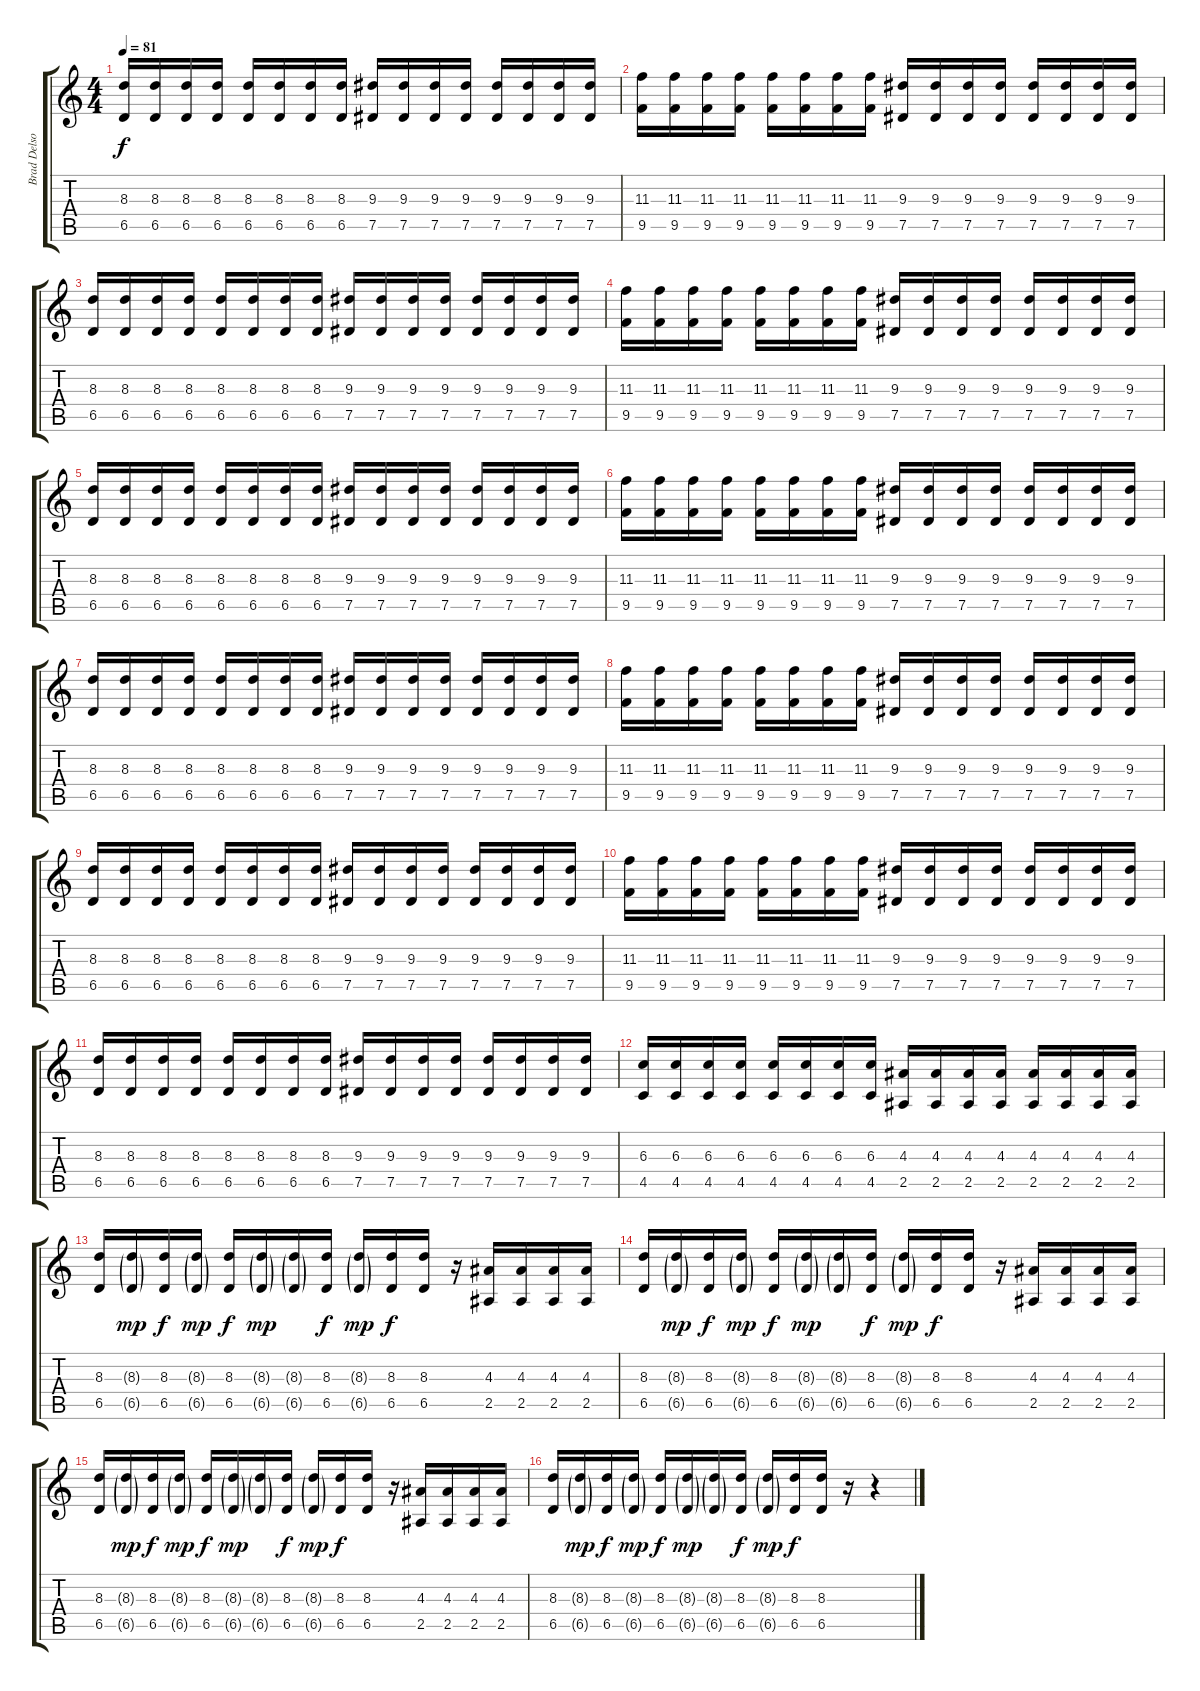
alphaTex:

\track ("Brad Delson - Guitar 2" "Brad Delso") {instrument distortionguitar}
\staff {score tabs}
\tuning (Eb4 Bb3 Gb3 Db3 Ab2 Eb2) {hide}
\ts (4 4)
\tempo 81
\clef g2
\ks c
(8.3 6.5).16{dy f instrument distortionguitar} (8.3 6.5).16 (8.3 6.5).16 (8.3 6.5).16 (8.3 6.5).16 (8.3 6.5).16 (8.3 6.5).16 (8.3 6.5).16 (9.3 7.5).16 (9.3 7.5).16 (9.3 7.5).16 (9.3 7.5).16 (9.3 7.5).16 (9.3 7.5).16 (9.3 7.5).16 (9.3 7.5).16 |
(11.3 9.5).16 (11.3 9.5).16 (11.3 9.5).16 (11.3 9.5).16 (11.3 9.5).16 (11.3 9.5).16 (11.3 9.5).16 (11.3 9.5).16 (9.3 7.5).16 (9.3 7.5).16 (9.3 7.5).16 (9.3 7.5).16 (9.3 7.5).16 (9.3 7.5).16 (9.3 7.5).16 (9.3 7.5).16 |
(8.3 6.5).16{instrument distortionguitar} (8.3 6.5).16 (8.3 6.5).16 (8.3 6.5).16 (8.3 6.5).16 (8.3 6.5).16 (8.3 6.5).16 (8.3 6.5).16 (9.3 7.5).16 (9.3 7.5).16 (9.3 7.5).16 (9.3 7.5).16 (9.3 7.5).16 (9.3 7.5).16 (9.3 7.5).16 (9.3 7.5).16 |
(11.3 9.5).16 (11.3 9.5).16 (11.3 9.5).16 (11.3 9.5).16 (11.3 9.5).16 (11.3 9.5).16 (11.3 9.5).16 (11.3 9.5).16 (9.3 7.5).16 (9.3 7.5).16 (9.3 7.5).16 (9.3 7.5).16 (9.3 7.5).16 (9.3 7.5).16 (9.3 7.5).16 (9.3 7.5).16 |
(8.3 6.5).16{instrument distortionguitar} (8.3 6.5).16 (8.3 6.5).16 (8.3 6.5).16 (8.3 6.5).16 (8.3 6.5).16 (8.3 6.5).16 (8.3 6.5).16 (9.3 7.5).16 (9.3 7.5).16 (9.3 7.5).16 (9.3 7.5).16 (9.3 7.5).16 (9.3 7.5).16 (9.3 7.5).16 (9.3 7.5).16 |
(11.3 9.5).16 (11.3 9.5).16 (11.3 9.5).16 (11.3 9.5).16 (11.3 9.5).16 (11.3 9.5).16 (11.3 9.5).16 (11.3 9.5).16 (9.3 7.5).16 (9.3 7.5).16 (9.3 7.5).16 (9.3 7.5).16 (9.3 7.5).16 (9.3 7.5).16 (9.3 7.5).16 (9.3 7.5).16 |
(8.3 6.5).16 (8.3 6.5).16 (8.3 6.5).16 (8.3 6.5).16 (8.3 6.5).16 (8.3 6.5).16 (8.3 6.5).16 (8.3 6.5).16 (9.3 7.5).16 (9.3 7.5).16 (9.3 7.5).16 (9.3 7.5).16 (9.3 7.5).16 (9.3 7.5).16 (9.3 7.5).16 (9.3 7.5).16 |
(11.3 9.5).16 (11.3 9.5).16 (11.3 9.5).16 (11.3 9.5).16 (11.3 9.5).16 (11.3 9.5).16 (11.3 9.5).16 (11.3 9.5).16 (9.3 7.5).16 (9.3 7.5).16 (9.3 7.5).16 (9.3 7.5).16 (9.3 7.5).16 (9.3 7.5).16 (9.3 7.5).16 (9.3 7.5).16 |
(8.3 6.5).16 (8.3 6.5).16 (8.3 6.5).16 (8.3 6.5).16 (8.3 6.5).16 (8.3 6.5).16 (8.3 6.5).16 (8.3 6.5).16 (9.3 7.5).16 (9.3 7.5).16 (9.3 7.5).16 (9.3 7.5).16 (9.3 7.5).16 (9.3 7.5).16 (9.3 7.5).16 (9.3 7.5).16 |
(11.3 9.5).16 (11.3 9.5).16 (11.3 9.5).16 (11.3 9.5).16 (11.3 9.5).16 (11.3 9.5).16 (11.3 9.5).16 (11.3 9.5).16 (9.3 7.5).16 (9.3 7.5).16 (9.3 7.5).16 (9.3 7.5).16 (9.3 7.5).16 (9.3 7.5).16 (9.3 7.5).16 (9.3 7.5).16 |
(8.3 6.5).16 (8.3 6.5).16 (8.3 6.5).16 (8.3 6.5).16 (8.3 6.5).16 (8.3 6.5).16 (8.3 6.5).16 (8.3 6.5).16 (9.3 7.5).16 (9.3 7.5).16 (9.3 7.5).16 (9.3 7.5).16 (9.3 7.5).16 (9.3 7.5).16 (9.3 7.5).16 (9.3 7.5).16 |
(6.3 4.5).16 (6.3 4.5).16 (6.3 4.5).16 (6.3 4.5).16 (6.3 4.5).16 (6.3 4.5).16 (6.3 4.5).16 (6.3 4.5).16 (4.3 2.5).16 (4.3 2.5).16 (4.3 2.5).16 (4.3 2.5).16 (4.3 2.5).16 (4.3 2.5).16 (4.3 2.5).16 (4.3 2.5).16 |
(8.3 6.5).16 (8.3{g} 6.5{g}).16{dy mp} (8.3 6.5).16{dy f} (8.3{g} 6.5{g}).16{dy mp} (8.3 6.5).16{dy f} (8.3{g} 6.5{g}).16{dy mp} (8.3{g} 6.5{g}).16 (8.3 6.5).16{dy f} (8.3{g} 6.5{g}).16{dy mp} (8.3 6.5).16{dy f} (8.3 6.5).16 r.16 (4.3 2.5).16 (4.3 2.5).16 (4.3 2.5).16 (4.3 2.5).16 |
(8.3 6.5).16 (8.3{g} 6.5{g}).16{dy mp} (8.3 6.5).16{dy f} (8.3{g} 6.5{g}).16{dy mp} (8.3 6.5).16{dy f} (8.3{g} 6.5{g}).16{dy mp} (8.3{g} 6.5{g}).16 (8.3 6.5).16{dy f} (8.3{g} 6.5{g}).16{dy mp} (8.3 6.5).16{dy f} (8.3 6.5).16 r.16 (4.3 2.5).16 (4.3 2.5).16 (4.3 2.5).16 (4.3 2.5).16 |
(8.3 6.5).16 (8.3{g} 6.5{g}).16{dy mp} (8.3 6.5).16{dy f} (8.3{g} 6.5{g}).16{dy mp} (8.3 6.5).16{dy f} (8.3{g} 6.5{g}).16{dy mp} (8.3{g} 6.5{g}).16 (8.3 6.5).16{dy f} (8.3{g} 6.5{g}).16{dy mp} (8.3 6.5).16{dy f} (8.3 6.5).16 r.16 (4.3 2.5).16 (4.3 2.5).16 (4.3 2.5).16 (4.3 2.5).16 |
(8.3 6.5).16 (8.3{g} 6.5{g}).16{dy mp} (8.3 6.5).16{dy f} (8.3{g} 6.5{g}).16{dy mp} (8.3 6.5).16{dy f} (8.3{g} 6.5{g}).16{dy mp} (8.3{g} 6.5{g}).16 (8.3 6.5).16{dy f} (8.3{g} 6.5{g}).16{dy mp} (8.3 6.5).16{dy f} (8.3 6.5).16 r.16 r.4
